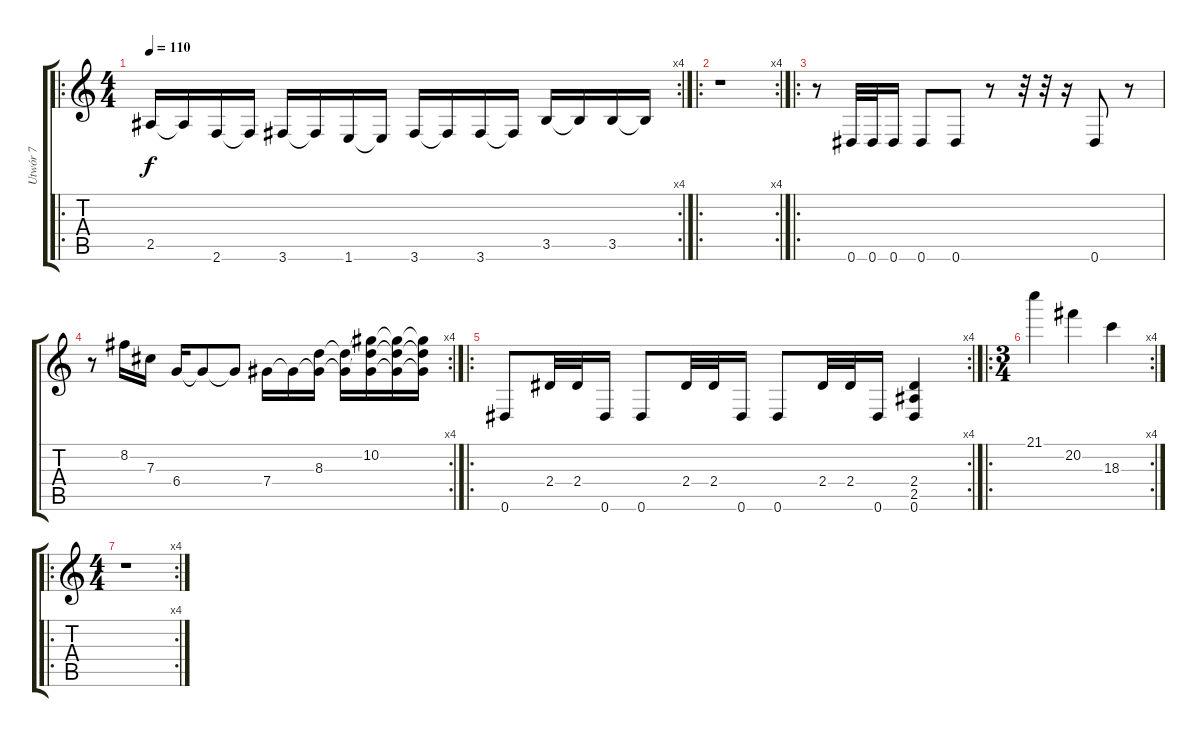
\track ("Utwór 7" "Utwór 7") {instrument distortionguitar}
\staff {score tabs}
\tuning (Eb4 Bb3 Gb3 Db3 Ab2 Eb2) {hide}
\ro
\rc 4
\ts (4 4)
\tempo 110
\clef g2
\ks c
2.5.16{dy f instrument distortionguitar} 2.5{t}.16 2.6.16 2.6{t}.16 3.6.16 3.6{t}.16 1.6.16 1.6{t}.16 3.6.16 3.6{t}.16 3.6.16 3.6{t}.16 3.5.16 3.5{t}.16 3.5.16 3.5{t}.16 |
\ro
\rc 4
r.1 |
\ro
r.8{instrument distortionguitar} 0.6.32 0.6.32 0.6.16 0.6.8 0.6.8 r.8 r.32 r.32 r.16 0.6.8 r.8 |
\rc 4
r.8 8.2.16{instrument overdrivenguitar} 7.3.16 6.4.16 6.4{t}.8 6.4{t}.8 7.4.16 7.4{t}.16 (8.3 7.4{t}).16 (8.3{t} 7.4{t}).16 (10.2 8.3{t} 7.4{t}).16 (10.2{t} 8.3{t} 7.4{t}).16 (10.2{t} 8.3{t} 7.4{t}).16 |
\ro
\rc 4
0.6.8{instrument distortionguitar} 2.4.32 2.4.32 0.6.16 0.6.8 2.4.32 2.4.32 0.6.16 0.6.8 2.4.32 2.4.32 0.6.16 (2.4 2.5 0.6).4 |
\ro
\rc 4
\ts (3 4)
21.1.4 20.2.4 18.3.4 |
\ro
\rc 4
\ts (4 4)
r.1
